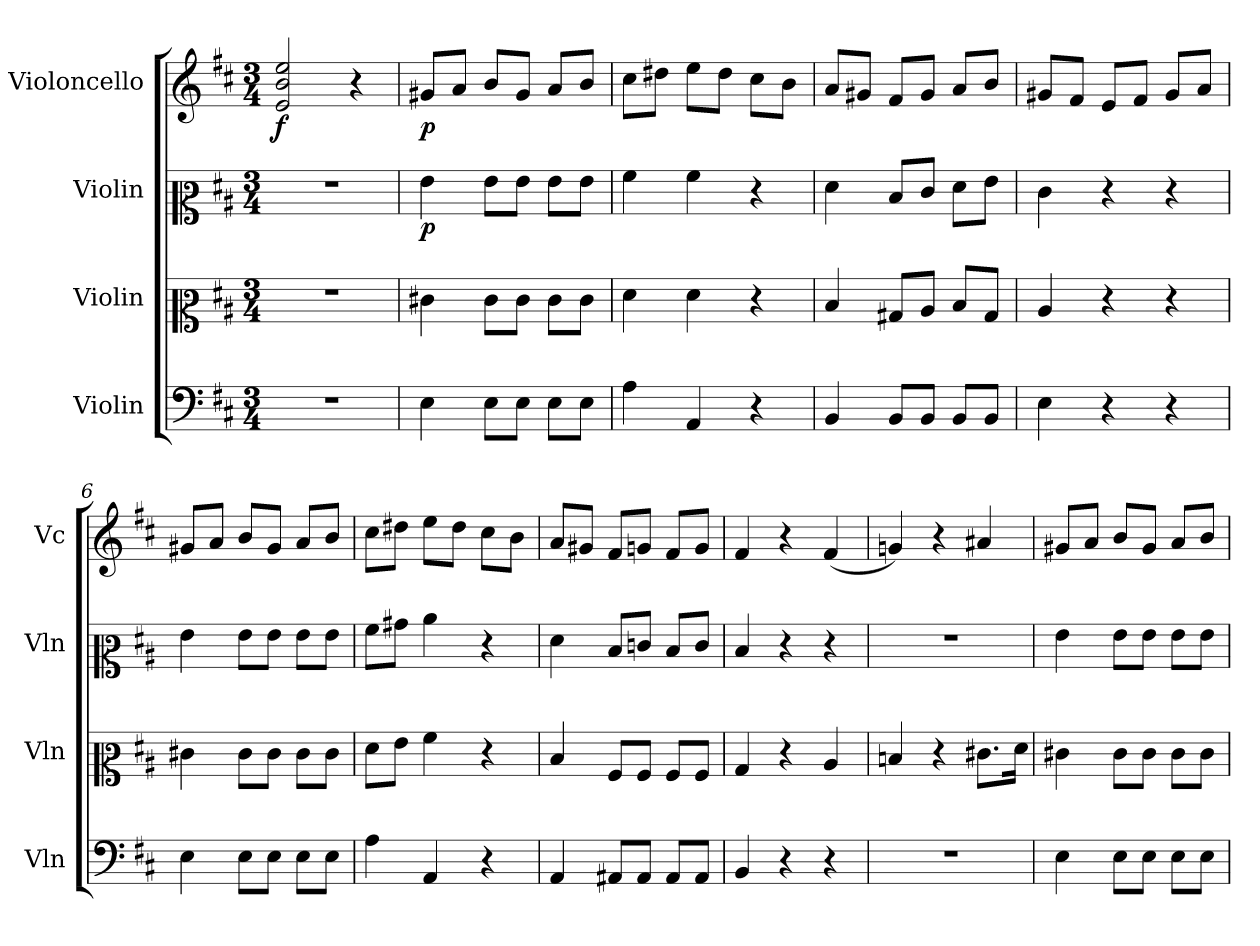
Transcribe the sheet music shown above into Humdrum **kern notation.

**kern	**kern	**kern	**dynam	**kern	**dynam
*part4	*part3	*part2	*part2	*part1	*part1
*staff4	*staff3	*staff2	*staff2	*staff1	*staff1
*I"Violin	*I"Violin	*I"Violin	*	*I"Violoncello	*
*I'Vln	*I'Vln	*I'Vln	*	*I'Vc	*
*clefF4	*clefC2	*clefC2	*	*clefG2	*
*k[f#c#]	*k[f#c#]	*k[f#c#]	*	*k[f#c#]	*
*M3/4	*M3/4	*M3/4	*	*M3/4	*
=1	=1	=1	=1	=1	=1
!	!	!	!	!	!LO:DY:b
2.r	2.r	2.r	.	2e/ 2b/ 2ee/	f
.	.	.	.	4r	.
=2	=2	=2	=2	=2	=2
!	!	!	!LO:DY:b	!	!LO:DY:b
4E\	4e#X\	4g\	p	8g#X/L	p
.	.	.	.	8a/J	.
8E\L	8e#\L	8g\L	.	8b/L	.
8E\J	8e#\J	8g\J	.	8g#/J	.
8E\L	8e#\L	8g\L	.	8a/L	.
8E\J	8e#\J	8g\J	.	8b/J	.
=3	=3	=3	=3	=3	=3
4A\	4f#\	4a\	.	8cc#\L	.
.	.	.	.	8dd#X\J	.
4AA/	4f#\	4a\	.	8ee\L	.
.	.	.	.	8dd#\J	.
4r	4r	4r	.	8cc#\L	.
.	.	.	.	8b\J	.
=4	=4	=4	=4	=4	=4
4BB/	4d/	4f#\	.	8a/L	.
.	.	.	.	8g#X/J	.
8BB/L	8B#X/L	8d/L	.	8f#/L	.
8BB/J	8c#/J	8e/J	.	8g#/J	.
8BB/L	8d/L	8f#\L	.	8a/L	.
8BB/J	8B#/J	8g\J	.	8b/J	.
=5	=5	=5	=5	=5	=5
4E\	4c#/	4e\	.	8g#X/L	.
.	.	.	.	8f#/J	.
4r	4r	4r	.	8e/L	.
.	.	.	.	8f#/J	.
4r	4r	4r	.	8g#/L	.
.	.	.	.	8a/J	.
=6	=6	=6	=6	=6	=6
4E\	4e#X\	4g\	.	8g#X/L	.
.	.	.	.	8a/J	.
8E\L	8e#\L	8g\L	.	8b/L	.
8E\J	8e#\J	8g\J	.	8g#/J	.
8E\L	8e#\L	8g\L	.	8a/L	.
8E\J	8e#\J	8g\J	.	8b/J	.
!!LO:LB:g=z
=7	=7	=7	=7	=7	=7
4A\	8f#\L	8a\L	.	8cc#\L	.
.	8g\J	8b#X\J	.	8dd#X\J	.
4AA/	4a\	4cc#\	.	8ee\L	.
.	.	.	.	8dd#\J	.
4r	4r	4r	.	8cc#\L	.
.	.	.	.	8b\J	.
=8	=8	=8	=8	=8	=8
4AA/	4d/	4f#\	.	8a/L	.
.	.	.	.	8g#X/J	.
8AA#X/L	8A/L	8d/L	.	8f#/L	.
8AA#/J	8A/J	8en/J	.	8gn/J	.
8AA#/L	8A/L	8d/L	.	8f#/L	.
8AA#/J	8A/J	8e/J	.	8g/J	.
=9	=9	=9	=9	=9	=9
4BB/	4B/	4d/	.	4f#/	.
4r	4r	4r	.	4r	.
4r	4c#/	4r	.	(<4f#/	.
=10	=10	=10	=10	=10	=10
2.r	4dn/	2.r	.	4gn/)	.
.	4r	.	.	4r	.
.	8.e#X\L	.	.	4a#X/	.
.	16f#\Jk	.	.	.	.
=11	=11	=11	=11	=11	=11
4E\	4e#X\	4g\	.	8g#X/L	.
.	.	.	.	8a/J	.
8E\L	8e#\L	8g\L	.	8b/L	.
8E\J	8e#\J	8g\J	.	8g#/J	.
8E\L	8e#\L	8g\L	.	8a/L	.
8E\J	8e#\J	8g\J	.	8b/J	.
=	=	=	=	=	=
*-	*-	*-	*-	*-	*-
